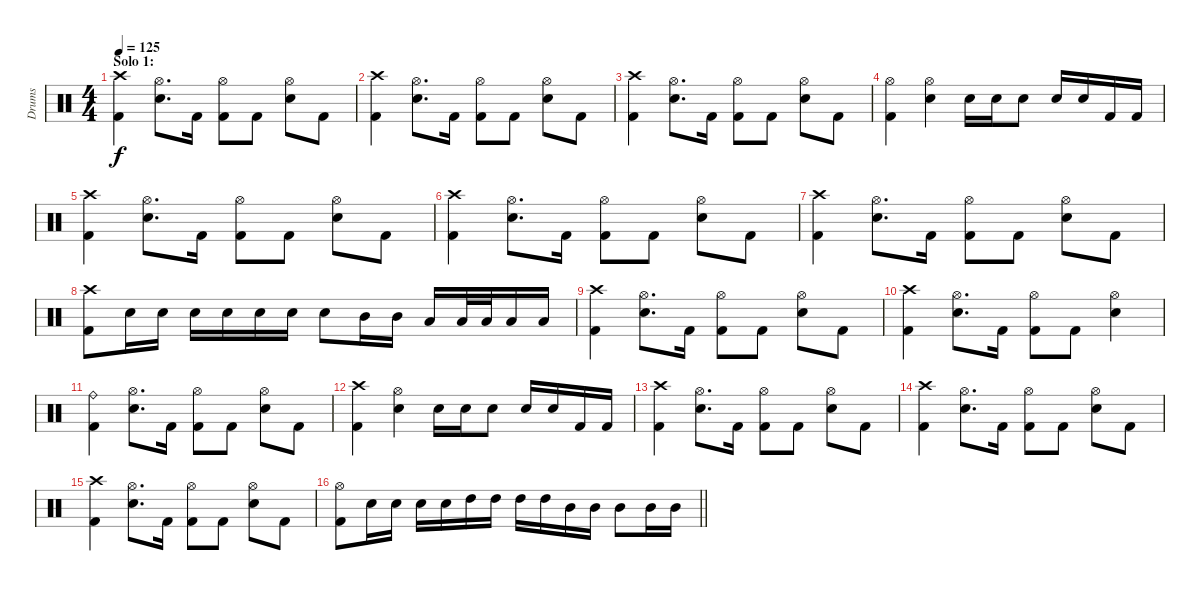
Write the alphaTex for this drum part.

\track ("Drums" "Drums") {instrument percussion}
\staff {score}
\articulation defaults
\ts (4 4)
\section ("" "Solo 1:")
\tempo 125
\clef neutral
\ks c
("Crash high (hit)" "Kick (hit) 2").4{dy f} ("Hi-Hat (open)" "Electric Snare (hit)").8{d} "Kick (hit) 2".16 ("Hi-Hat (open)" "Kick (hit) 2").8 "Kick (hit) 2".8 ("Hi-Hat (open)" "Electric Snare (hit)").8 "Kick (hit) 2".8 |
("Crash high (hit)" "Kick (hit) 2").4 ("Hi-Hat (open)" "Electric Snare (hit)").8{d} "Kick (hit) 2".16 ("Hi-Hat (open)" "Kick (hit) 2").8 "Kick (hit) 2".8 ("Hi-Hat (open)" "Electric Snare (hit)").8 "Kick (hit) 2".8 |
("Crash high (hit)" "Kick (hit) 2").4 ("Hi-Hat (open)" "Electric Snare (hit)").8{d} "Kick (hit) 2".16 ("Hi-Hat (open)" "Kick (hit) 2").8 "Kick (hit) 2".8 ("Hi-Hat (open)" "Electric Snare (hit)").8 "Kick (hit) 2".8 |
("Hi-Hat (open)" "Kick (hit) 2").4 ("Hi-Hat (open)" "Electric Snare (hit)").4 "Electric Snare (hit)".16 "Electric Snare (hit)".16 "Electric Snare (hit)".8 "Electric Snare (hit)".16 "Electric Snare (hit)".16 "Kick (hit) 2".16 "Kick (hit) 2".16 |
("Crash high (hit)" "Kick (hit) 2").4 ("Hi-Hat (open)" "Electric Snare (hit)").8{d} "Kick (hit) 2".16 ("Hi-Hat (open)" "Kick (hit) 2").8 "Kick (hit) 2".8 ("Hi-Hat (open)" "Electric Snare (hit)").8 "Kick (hit) 2".8 |
("Crash high (hit)" "Kick (hit) 2").4 ("Hi-Hat (open)" "Electric Snare (hit)").8{d} "Kick (hit) 2".16 ("Hi-Hat (open)" "Kick (hit) 2").8 "Kick (hit) 2".8 ("Hi-Hat (open)" "Electric Snare (hit)").8 "Kick (hit) 2".8 |
("Crash high (hit)" "Kick (hit) 2").4 ("Hi-Hat (open)" "Electric Snare (hit)").8{d} "Kick (hit) 2".16 ("Hi-Hat (open)" "Kick (hit) 2").8 "Kick (hit) 2".8 ("Hi-Hat (open)" "Electric Snare (hit)").8 "Kick (hit) 2".8 |
("Crash high (hit)" "Kick (hit) 2").8 "Electric Snare (hit)".16 "Electric Snare (hit)".16 "Electric Snare (hit)".16 "Electric Snare (hit)".16 "Electric Snare (hit)".16 "Electric Snare (hit)".16 "Electric Snare (hit)".8 "Mid Tom (hit)".16 "Mid Tom (hit)".16 "Low Tom (hit)".16 "Low Tom (hit)".32 "Low Tom (hit)".32 "Low Tom (hit)".16 "Low Tom (hit)".16 |
("Crash high (hit)" "Kick (hit) 2").4 ("Hi-Hat (open)" "Electric Snare (hit)").8{d} "Kick (hit) 2".16 ("Hi-Hat (open)" "Kick (hit) 2").8 "Kick (hit) 2".8 ("Hi-Hat (open)" "Electric Snare (hit)").8 "Kick (hit) 2".8 |
("Crash high (hit)" "Kick (hit) 2").4 ("Hi-Hat (open)" "Electric Snare (hit)").8{d} "Kick (hit) 2".16 ("Hi-Hat (open)" "Kick (hit) 2").8 "Kick (hit) 2".8 ("Hi-Hat (open)" "Electric Snare (hit)").4 |
("Ride (bell)" "Kick (hit) 2").4 ("Hi-Hat (open)" "Electric Snare (hit)").8{d} "Kick (hit) 2".16 ("Hi-Hat (open)" "Kick (hit) 2").8 "Kick (hit) 2".8 ("Hi-Hat (open)" "Electric Snare (hit)").8 "Kick (hit) 2".8 |
("Crash high (hit)" "Kick (hit) 2").4 ("Hi-Hat (open)" "Electric Snare (hit)").4 "Electric Snare (hit)".16 "Electric Snare (hit)".16 "Electric Snare (hit)".8 "Electric Snare (hit)".16 "Electric Snare (hit)".16 "Kick (hit) 2".16 "Kick (hit) 2".16 |
("Crash high (hit)" "Kick (hit) 2").4 ("Hi-Hat (open)" "Electric Snare (hit)").8{d} "Kick (hit) 2".16 ("Hi-Hat (open)" "Kick (hit) 2").8 "Kick (hit) 2".8 ("Hi-Hat (open)" "Electric Snare (hit)").8 "Kick (hit) 2".8 |
("Crash high (hit)" "Kick (hit) 2").4 ("Hi-Hat (open)" "Electric Snare (hit)").8{d} "Kick (hit) 2".16 ("Hi-Hat (open)" "Kick (hit) 2").8 "Kick (hit) 2".8 ("Hi-Hat (open)" "Electric Snare (hit)").8 "Kick (hit) 2".8 |
("Crash high (hit)" "Kick (hit) 2").4 ("Hi-Hat (open)" "Electric Snare (hit)").8{d} "Kick (hit) 2".16 ("Hi-Hat (open)" "Kick (hit) 2").8 "Kick (hit) 2".8 ("Hi-Hat (open)" "Electric Snare (hit)").8 "Kick (hit) 2".8 |
\barLineRight lightlight
("Hi-Hat (open)" "Kick (hit) 2").8 "Electric Snare (hit)".16 "Electric Snare (hit)".16 "Electric Snare (hit)".16 "Electric Snare (hit)".16 "High Tom (hit)".16 "High Tom (hit)".16 "High Tom (hit)".16 "High Tom (hit)".16 "Mid Tom (hit)".16 "Mid Tom (hit)".16 "Mid Tom (hit)".8 "Mid Tom (hit)".16 "Mid Tom (hit)".16
